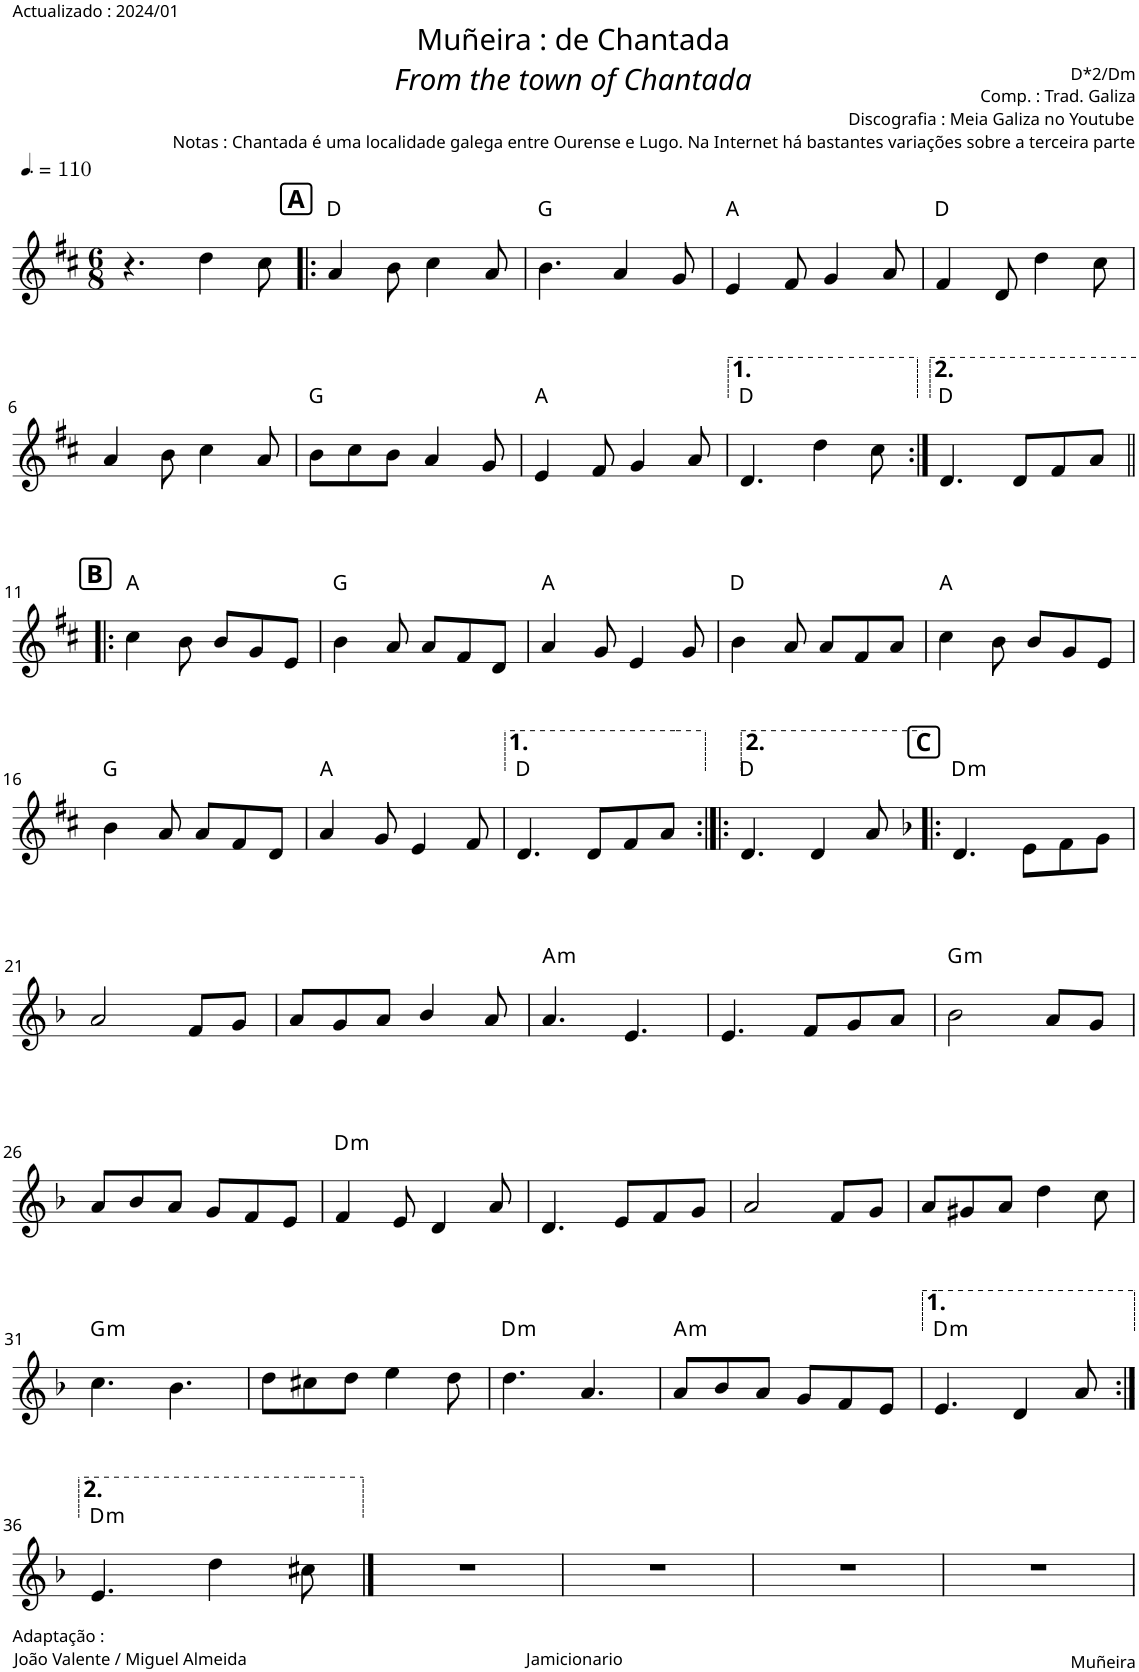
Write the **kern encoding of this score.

**kern	**harte
*part1	*part1
*staff1	*
*I"Piano	*
*I'Pno.	*
*clefG2	*
*k[f#c#]	*
*M6/8	*
*MM165	*
=1	=1
4.r	.
4dd\	.
8cc#\	.
!!LO:REH:place=s1:a:B:cj:fs=12:t=A
=2!|:	=2!|:
4a/	D:maj
8b\	.
4cc#\	.
8a/	.
=3	=3
4.b\	G:maj
4a/	.
8g/	.
=4	=4
4e/	A:maj
8f#/	.
4g/	.
8a/	.
=5	=5
4f#/	D:maj
8d/	.
4dd\	.
8cc#\	.
!!LO:LB:g=z
=6	=6
4a/	.
8b\	.
4cc#\	.
8a/	.
=7	=7
8b\L	G:maj
8cc#\	.
8b\J	.
4a/	.
8g/	.
=8	=8
4e/	A:maj
8f#/	.
4g/	.
8a/	.
=9	=9
4.d/	D:maj
4dd\	.
8cc#\	.
=10:|!	=10:|!
4.d/	D:maj
8d/L	.
8f#/	.
8a/J	.
!!LO:LB:g=z
!!LO:REH:place=s1:a:B:cj:fs=12:t=B
=11!|:	=11!|:
*k[f#c#]	*
4cc#\	A:maj
8b\	.
8b/L	.
8g/	.
8e/J	.
=12	=12
4b\	G:maj
8a/	.
8a/L	.
8f#/	.
8d/J	.
=13	=13
4a/	A:maj
8g/	.
4e/	.
8g/	.
=14	=14
4b\	D:maj
8a/	.
8a/L	.
8f#/	.
8a/J	.
=15	=15
4cc#\	A:maj
8b\	.
8b/L	.
8g/	.
8e/J	.
!!LO:LB:g=z
=16	=16
4b\	G:maj
8a/	.
8a/L	.
8f#/	.
8d/J	.
=17	=17
4a/	A:maj
8g/	.
4e/	.
8f#/	.
=18	=18
4.d/	D:maj
8d/L	.
8f#/	.
8a/J	.
=19:|!|:	=19:|!|:
4.d/	D:maj
4d/	.
8a/	.
!!LO:REH:place=s1:a:B:cj:fs=12:t=C
=20!|:	=20!|:
*k[b-]	*
!	!LO:H:kt=m
4.d/	D:min
8e\L	.
8f\	.
8g\J	.
!!LO:LB:g=z
=21	=21
2a/	.
8f/L	.
8g/J	.
=22	=22
8a/L	.
8g/	.
8a/J	.
4b-/	.
8a/	.
=23	=23
!	!LO:H:kt=m
4.a/	A:min
4.e/	.
=24	=24
4.e/	.
8f/L	.
8g/	.
8a/J	.
=25	=25
!	!LO:H:kt=m
2b-\	G:min
8a/L	.
8g/J	.
!!LO:LB:g=z
=26	=26
8a/L	.
8b-/	.
8a/J	.
8g/L	.
8f/	.
8e/J	.
=27	=27
!	!LO:H:kt=m
4f/	D:min
8e/	.
4d/	.
8a/	.
=28	=28
4.d/	.
8e/L	.
8f/	.
8g/J	.
=29	=29
2a/	.
8f/L	.
8g/J	.
=30	=30
8a/L	.
8g#X/	.
8a/J	.
4dd\	.
8cc\	.
!!LO:LB:g=z
=31	=31
!	!LO:H:kt=m
4.cc\	G:min
4.b-\	.
=32	=32
8dd\L	.
8cc#X\	.
8dd\J	.
4ee\	.
8dd\	.
=33	=33
!	!LO:H:kt=m
4.dd\	D:min
4.a/	.
=34	=34
!	!LO:H:kt=m
8a/L	A:min
8b-/	.
8a/J	.
8g/L	.
8f/	.
8e/J	.
=35	=35
!	!LO:H:kt=m
4.e/	D:min
4d/	.
8a/	.
!!LO:LB:g=z
=36:|!	=36:|!
!	!LO:H:kt=m
4.e/	D:min
4dd\	.
8cc#X\	.
==37	==37
2.r	.
=38	=38
2.r	.
=39	=39
2.r	.
=40	=40
2.r	.
=	=
*-	*-
